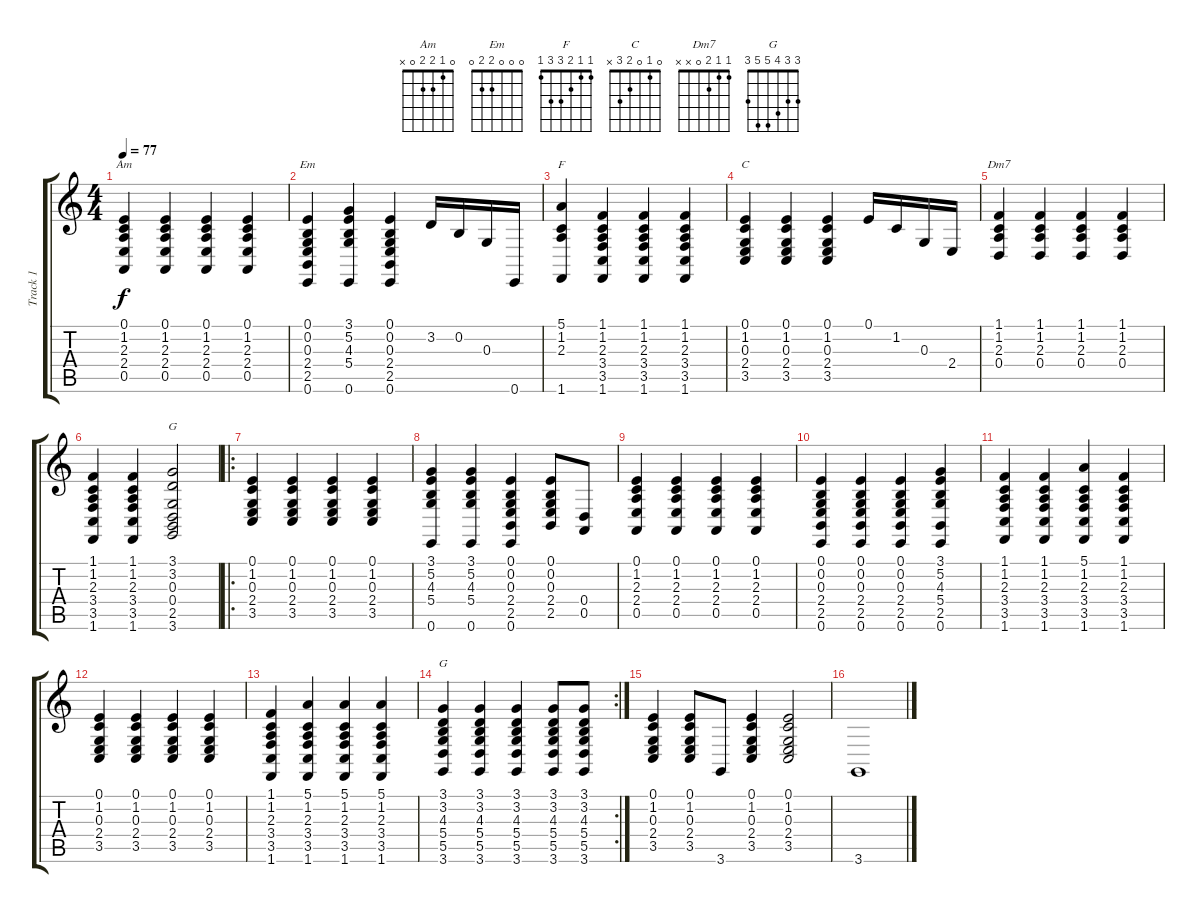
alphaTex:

\track ("Track 1" "Track 1") {instrument acousticgrandpiano}
\staff {score tabs}
\tuning (E4 B3 G3 D3 A2 E2) {hide}
\chord ("Am" 0 1 2 2 0 x)
\chord ("Em" 0 0 0 2 2 0)
\chord ("F" 1 1 2 3 3 1)
\chord ("C" 0 1 0 2 3 x)
\chord ("Dm7" 1 1 2 0 x x)
\chord ("G" 3 0 0 0 2 3)
\chord ("G" 3 3 4 5 5 3)
\ts (4 4)
\tempo 77
\clef g2
\ks c
(0.1 1.2 2.3 2.4 0.5).4{ch "Am" dy f} (0.1 1.2 2.3 2.4 0.5).4 (0.1 1.2 2.3 2.4 0.5).4 (0.1 1.2 2.3 2.4 0.5).4 |
(0.1 0.2 0.3 2.4 2.5 0.6).4{ch "Em"} (3.1 5.2 4.3 5.4 0.6).4 (0.1 0.2 0.3 2.4 2.5 0.6).4 3.2.16 0.2.16 0.3.16 0.6.16 |
(5.1 1.2 2.3 1.6).4{ch "F"} (1.1 1.2 2.3 3.4 3.5 1.6).4 (1.1 1.2 2.3 3.4 3.5 1.6).4 (1.1 1.2 2.3 3.4 3.5 1.6).4 |
(0.1 1.2 0.3 2.4 3.5).4{ch "C"} (0.1 1.2 0.3 2.4 3.5).4 (0.1 1.2 0.3 2.4 3.5).4 0.1.16 1.2.16 0.3.16 2.4.16 |
(1.1 1.2 2.3 0.4).4{ch "Dm7"} (1.1 1.2 2.3 0.4).4 (1.1 1.2 2.3 0.4).4 (1.1 1.2 2.3 0.4).4 |
(1.1 1.2 2.3 3.4 3.5 1.6).4 (1.1 1.2 2.3 3.4 3.5 1.6).4 (3.1 3.2 0.3 0.4 2.5 3.6).2{ch "G"} |
\ro
(0.1 1.2 0.3 2.4 3.5).4 (0.1 1.2 0.3 2.4 3.5).4 (0.1 1.2 0.3 2.4 3.5).4 (0.1 1.2 0.3 2.4 3.5).4 |
(3.1 5.2 4.3 5.4 0.6).4 (3.1 5.2 4.3 5.4 0.6).4 (0.1 0.2 0.3 2.4 2.5 0.6).4 (0.1 0.2 0.3 2.4 2.5).8 (0.4 0.5).8 |
(0.1 1.2 2.3 2.4 0.5).4 (0.1 1.2 2.3 2.4 0.5).4 (0.1 1.2 2.3 2.4 0.5).4 (0.1 1.2 2.3 2.4 0.5).4 |
(0.1 0.2 0.3 2.4 2.5 0.6).4 (0.1 0.2 0.3 2.4 2.5 0.6).4 (0.1 0.2 0.3 2.4 2.5 0.6).4 (3.1 5.2 4.3 5.4 2.5 0.6).4 |
(1.1 1.2 2.3 3.4 3.5 1.6).4 (1.1 1.2 2.3 3.4 3.5 1.6).4 (5.1 1.2 2.3 3.4 3.5 1.6).4 (1.1 1.2 2.3 3.4 3.5 1.6).4 |
(0.1 1.2 0.3 2.4 3.5).4 (0.1 1.2 0.3 2.4 3.5).4 (0.1 1.2 0.3 2.4 3.5).4 (0.1 1.2 0.3 2.4 3.5).4 |
(1.1 1.2 2.3 3.4 3.5 1.6).4 (5.1 1.2 2.3 3.4 3.5 1.6).4 (5.1 1.2 2.3 3.4 3.5 1.6).4 (5.1 1.2 2.3 3.4 3.5 1.6).4 |
\rc 2
(3.1 3.2 4.3 5.4 5.5 3.6).4{ch "G"} (3.1 3.2 4.3 5.4 5.5 3.6).4 (3.1 3.2 4.3 5.4 5.5 3.6).4 (3.1 3.2 4.3 5.4 5.5 3.6).8 (3.1 3.2 4.3 5.4 5.5 3.6).8 |
(0.1 1.2 0.3 2.4 3.5).4 (0.1 1.2 0.3 2.4 3.5).8 3.6.8 (0.1 1.2 0.3 2.4 3.5).4 (0.1 1.2 0.3 2.4 3.5).2 |
3.6.1
